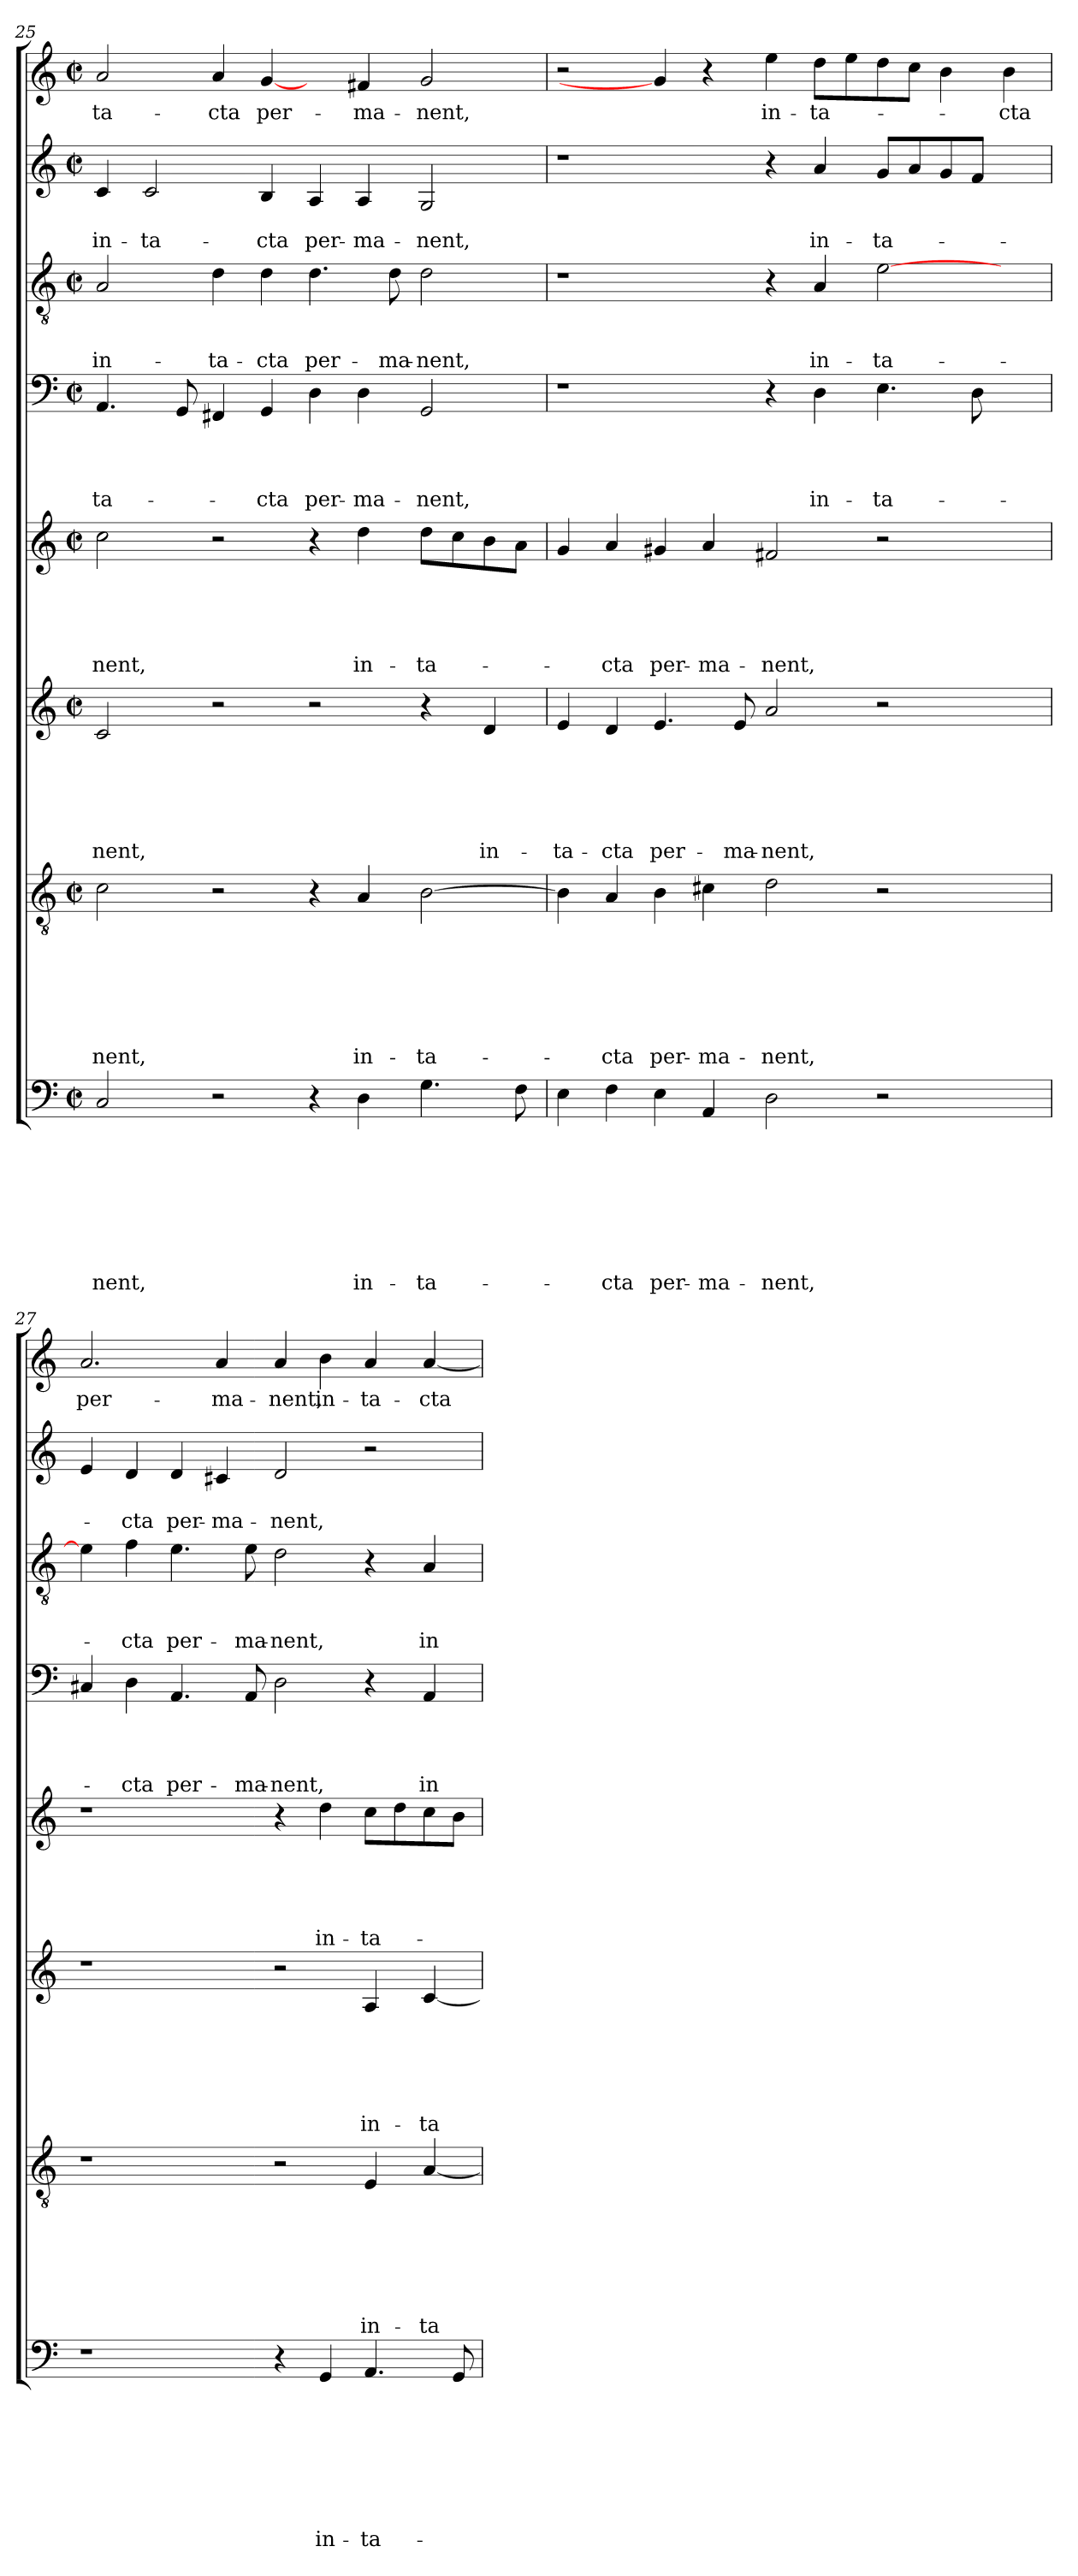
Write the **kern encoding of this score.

**kern	**text	**text	**text	**text	**text	**text	**text	**text	**kern	**text	**text	**text	**text	**text	**text	**text	**kern	**text	**text	**text	**text	**text	**text	**kern	**text	**text	**text	**text	**text	**kern	**text	**text	**text	**text	**kern	**text	**text	**text	**kern	**text	**text	**kern	**text
*part8	*part8	*part8	*part8	*part8	*part8	*part8	*part8	*part8	*part7	*part7	*part7	*part7	*part7	*part7	*part7	*part7	*part6	*part6	*part6	*part6	*part6	*part6	*part6	*part5	*part5	*part5	*part5	*part5	*part5	*part4	*part4	*part4	*part4	*part4	*part3	*part3	*part3	*part3	*part2	*part2	*part2	*part1	*part1
*staff8	*staff8	*staff8	*staff8	*staff8	*staff8	*staff8	*staff8	*staff8	*staff7	*staff7	*staff7	*staff7	*staff7	*staff7	*staff7	*staff7	*staff6	*staff6	*staff6	*staff6	*staff6	*staff6	*staff6	*staff5	*staff5	*staff5	*staff5	*staff5	*staff5	*staff4	*staff4	*staff4	*staff4	*staff4	*staff3	*staff3	*staff3	*staff3	*staff2	*staff2	*staff2	*staff1	*staff1
!!LO:LB:g=z
*clefF4	*	*	*	*	*	*	*	*	*clefGv2	*	*	*	*	*	*	*	*clefG2	*	*	*	*	*	*	*clefG2	*	*	*	*	*	*clefF4	*	*	*	*	*clefGv2	*	*	*	*clefG2	*	*	*clefG2	*
*k[]	*	*	*	*	*	*	*	*	*k[]	*	*	*	*	*	*	*	*k[]	*	*	*	*	*	*	*k[]	*	*	*	*	*	*k[]	*	*	*	*	*k[]	*	*	*	*k[]	*	*	*k[]	*
*C:	*	*	*	*	*	*	*	*	*C:	*	*	*	*	*	*	*	*C:	*	*	*	*	*	*	*C:	*	*	*	*	*	*C:	*	*	*	*	*C:	*	*	*	*C:	*	*	*C:	*
*M2/2	*	*	*	*	*	*	*	*	*M2/2	*	*	*	*	*	*	*	*M2/2	*	*	*	*	*	*	*M2/2	*	*	*	*	*	*M2/2	*	*	*	*	*M2/2	*	*	*	*M2/2	*	*	*M2/2	*
*met(c|)	*	*	*	*	*	*	*	*	*met(c|)	*	*	*	*	*	*	*	*met(c|)	*	*	*	*	*	*	*met(c|)	*	*	*	*	*	*met(c|)	*	*	*	*	*met(c|)	*	*	*	*met(c|)	*	*	*met(c|)	*
=25	=25	=25	=25	=25	=25	=25	=25	=25	=25	=25	=25	=25	=25	=25	=25	=25	=25	=25	=25	=25	=25	=25	=25	=25	=25	=25	=25	=25	=25	=25	=25	=25	=25	=25	=25	=25	=25	=25	=25	=25	=25	=25	=25
2C/	.	.	.	.	.	.	.	-nent,	2c\	.	.	.	.	.	.	-nent,	2c/	.	.	.	.	.	-nent,	2cc\	.	.	.	.	-nent,	4.AA/	.	.	.	-ta-	2A/	.	.	in-	4c/	.	in-	2a/	-ta-
.	.	.	.	.	.	.	.	.	.	.	.	.	.	.	.	.	.	.	.	.	.	.	.	.	.	.	.	.	.	.	.	.	.	.	.	.	.	.	2c/	.	-ta-	.	.
.	.	.	.	.	.	.	.	.	.	.	.	.	.	.	.	.	.	.	.	.	.	.	.	.	.	.	.	.	.	8GG/	.	.	.	.	.	.	.	.	.	.	.	.	.
2r	.	.	.	.	.	.	.	.	2r	.	.	.	.	.	.	.	2r	.	.	.	.	.	.	2r	.	.	.	.	.	4FF#X/	.	.	.	.	4d\	.	.	-ta-	.	.	.	4a/	-cta
.	.	.	.	.	.	.	.	.	.	.	.	.	.	.	.	.	.	.	.	.	.	.	.	.	.	.	.	.	.	4GG/	.	.	.	-cta	4d\	.	.	-cta	4B/	.	-cta	[4g/	per-
4r	.	.	.	.	.	.	.	.	4r	.	.	.	.	.	.	.	2r	.	.	.	.	.	.	4r	.	.	.	.	.	4D\	.	.	.	per-	4.d\	.	.	per-	4A/	.	per-	4ryy	.
4D\	.	.	.	.	.	.	.	in-	4A/	.	.	.	.	.	.	in-	.	.	.	.	.	.	.	4dd\	.	.	.	.	in-	4D\	.	.	.	-ma-	.	.	.	.	4A/	.	-ma-	4f#X/	-ma-
.	.	.	.	.	.	.	.	.	.	.	.	.	.	.	.	.	.	.	.	.	.	.	.	.	.	.	.	.	.	.	.	.	.	.	8d\	.	.	-ma-	.	.	.	.	.
4.G\	.	.	.	.	.	.	.	-ta-	[2B\	.	.	.	.	.	.	-ta-	4r	.	.	.	.	.	.	8dd\L	.	.	.	.	-ta-	2GG/	.	.	.	-nent,	2d\	.	.	-nent,	2G/	.	-nent,	2g/	-nent,
.	.	.	.	.	.	.	.	.	.	.	.	.	.	.	.	.	.	.	.	.	.	.	.	8cc\	.	.	.	.	.	.	.	.	.	.	.	.	.	.	.	.	.	.	.
.	.	.	.	.	.	.	.	.	.	.	.	.	.	.	.	.	4d/	.	.	.	.	.	in-	8b\	.	.	.	.	.	.	.	.	.	.	.	.	.	.	.	.	.	.	.
8F\	.	.	.	.	.	.	.	.	.	.	.	.	.	.	.	.	.	.	.	.	.	.	.	8a\J	.	.	.	.	.	.	.	.	.	.	.	.	.	.	.	.	.	.	.
=26	=26	=26	=26	=26	=26	=26	=26	=26	=26	=26	=26	=26	=26	=26	=26	=26	=26	=26	=26	=26	=26	=26	=26	=26	=26	=26	=26	=26	=26	=26	=26	=26	=26	=26	=26	=26	=26	=26	=26	=26	=26	=26	=26
4E\	.	.	.	.	.	.	.	.	4B\]	.	.	.	.	.	.	.	4e/	.	.	.	.	.	-ta-	4g/	.	.	.	.	.	1r	.	.	.	.	1r	.	.	.	1r	.	.	2r	.
4F\	.	.	.	.	.	.	.	-cta	4A/	.	.	.	.	.	.	-cta	4d/	.	.	.	.	.	-cta	4a/	.	.	.	.	-cta	.	.	.	.	.	.	.	.	.	.	.	.	.	.
4E\	.	.	.	.	.	.	.	per-	4B\	.	.	.	.	.	.	per-	4.e/	.	.	.	.	.	per-	4g#X/	.	.	.	.	per-	.	.	.	.	.	.	.	.	.	.	.	.	4g/]	.
4AA/	.	.	.	.	.	.	.	-ma-	4c#X\	.	.	.	.	.	.	-ma-	.	.	.	.	.	.	.	4a/	.	.	.	.	-ma-	.	.	.	.	.	.	.	.	.	.	.	.	4r	.
.	.	.	.	.	.	.	.	.	.	.	.	.	.	.	.	.	8e/	.	.	.	.	.	-ma-	.	.	.	.	.	.	.	.	.	.	.	.	.	.	.	.	.	.	.	.
2D\	.	.	.	.	.	.	.	-nent,	2d\	.	.	.	.	.	.	-nent,	2a/	.	.	.	.	.	-nent,	2f#X/	.	.	.	.	-nent,	4r	.	.	.	.	4r	.	.	.	4r	.	.	4ee\	in-
.	.	.	.	.	.	.	.	.	.	.	.	.	.	.	.	.	.	.	.	.	.	.	.	.	.	.	.	.	.	4D\	.	.	.	in-	4A/	.	.	in-	4a/	.	in-	8dd\L	-ta-
.	.	.	.	.	.	.	.	.	.	.	.	.	.	.	.	.	.	.	.	.	.	.	.	.	.	.	.	.	.	.	.	.	.	.	.	.	.	.	.	.	.	8ee\	.
2r	.	.	.	.	.	.	.	.	2r	.	.	.	.	.	.	.	2r	.	.	.	.	.	.	2r	.	.	.	.	.	4.E\	.	.	.	-ta-	[2e\	.	.	-ta-	8g/L	.	-ta-	8dd\	.
.	.	.	.	.	.	.	.	.	.	.	.	.	.	.	.	.	.	.	.	.	.	.	.	.	.	.	.	.	.	.	.	.	.	.	.	.	.	.	8a/	.	.	8cc\J	.
.	.	.	.	.	.	.	.	.	.	.	.	.	.	.	.	.	.	.	.	.	.	.	.	.	.	.	.	.	.	.	.	.	.	.	.	.	.	.	8g/	.	.	4b\	.
.	.	.	.	.	.	.	.	.	.	.	.	.	.	.	.	.	.	.	.	.	.	.	.	.	.	.	.	.	.	8D\	.	.	.	.	.	.	.	.	8f/J	.	.	.	.
4ryy	.	.	.	.	.	.	.	.	4ryy	.	.	.	.	.	.	.	4ryy	.	.	.	.	.	.	4ryy	.	.	.	.	.	4ryy	.	.	.	.	4ryy	.	.	.	4ryy	.	.	4b\	-cta
=27	=27	=27	=27	=27	=27	=27	=27	=27	=27	=27	=27	=27	=27	=27	=27	=27	=27	=27	=27	=27	=27	=27	=27	=27	=27	=27	=27	=27	=27	=27	=27	=27	=27	=27	=27	=27	=27	=27	=27	=27	=27	=27	=27
1r	.	.	.	.	.	.	.	.	1r	.	.	.	.	.	.	.	1r	.	.	.	.	.	.	1r	.	.	.	.	.	4C#X/	.	.	.	.	4e\]	.	.	.	4e/	.	.	2.a/	per-
.	.	.	.	.	.	.	.	.	.	.	.	.	.	.	.	.	.	.	.	.	.	.	.	.	.	.	.	.	.	4D\	.	.	.	-cta	4f\	.	.	-cta	4d/	.	-cta	.	.
.	.	.	.	.	.	.	.	.	.	.	.	.	.	.	.	.	.	.	.	.	.	.	.	.	.	.	.	.	.	4.AA/	.	.	.	per-	4.e\	.	.	per-	4d/	.	per-	.	.
.	.	.	.	.	.	.	.	.	.	.	.	.	.	.	.	.	.	.	.	.	.	.	.	.	.	.	.	.	.	.	.	.	.	.	.	.	.	.	4c#X/	.	-ma-	4a/	-ma-
.	.	.	.	.	.	.	.	.	.	.	.	.	.	.	.	.	.	.	.	.	.	.	.	.	.	.	.	.	.	8AA/	.	.	.	-ma-	8e\	.	.	-ma-	.	.	.	.	.
4r	.	.	.	.	.	.	.	.	2r	.	.	.	.	.	.	.	2r	.	.	.	.	.	.	4r	.	.	.	.	.	2D\	.	.	.	-nent,	2d\	.	.	-nent,	2d/	.	-nent,	4a/	-nent,
4GG/	.	.	.	.	.	.	.	in-	.	.	.	.	.	.	.	.	.	.	.	.	.	.	.	4dd\	.	.	.	.	in-	.	.	.	.	.	.	.	.	.	.	.	.	4b\	in-
4.AA/	.	.	.	.	.	.	.	-ta-	4E/	.	.	.	.	.	.	in-	4A/	.	.	.	.	.	in-	8cc\L	.	.	.	.	-ta-	4r	.	.	.	.	4r	.	.	.	2r	.	.	4a/	-ta-
.	.	.	.	.	.	.	.	.	.	.	.	.	.	.	.	.	.	.	.	.	.	.	.	8dd\	.	.	.	.	.	.	.	.	.	.	.	.	.	.	.	.	.	.	.
.	.	.	.	.	.	.	.	.	[4A/	.	.	.	.	.	.	-ta-	[4c/	.	.	.	.	.	-ta-	8cc\	.	.	.	.	.	4AA/	.	.	.	in-	4A/	.	.	in-	.	.	.	[4a/	-cta
8GG/	.	.	.	.	.	.	.	.	.	.	.	.	.	.	.	.	.	.	.	.	.	.	.	8b\J	.	.	.	.	.	.	.	.	.	.	.	.	.	.	.	.	.	.	.
=	=	=	=	=	=	=	=	=	=	=	=	=	=	=	=	=	=	=	=	=	=	=	=	=	=	=	=	=	=	=	=	=	=	=	=	=	=	=	=	=	=	=	=
*-	*-	*-	*-	*-	*-	*-	*-	*-	*-	*-	*-	*-	*-	*-	*-	*-	*-	*-	*-	*-	*-	*-	*-	*-	*-	*-	*-	*-	*-	*-	*-	*-	*-	*-	*-	*-	*-	*-	*-	*-	*-	*-	*-
